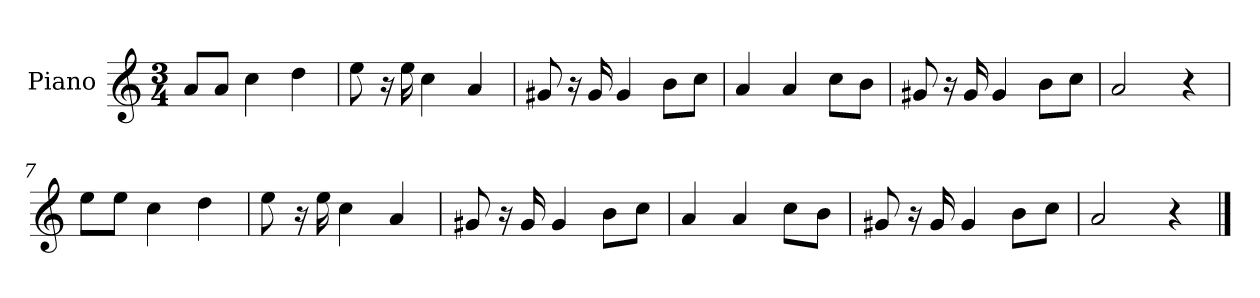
**kern
*part1
*staff1
*I"Piano
*I'P-no
*clefG2
*k[]
*M3/4
*MM184
=1
8a/L
8a/J
4cc\
4dd\
=2
8ee\
16r
16ee\
4cc\
4a/
=3
8g#X/
16r
16g#/
4g#/
8b\L
8cc\J
=4
4a/
4a/
8cc\L
8b\J
=5
8g#X/
16r
16g#/
4g#/
8b\L
8cc\J
=6
2a/
4r
=7
8ee\L
8ee\J
4cc\
4dd\
!!LO:LB:g=z
=8
8ee\
16r
16ee\
4cc\
4a/
=9
8g#X/
16r
16g#/
4g#/
8b\L
8cc\J
=10
4a/
4a/
8cc\L
8b\J
=11
8g#X/
16r
16g#/
4g#/
8b\L
8cc\J
=12
2a/
4r
==
*-
